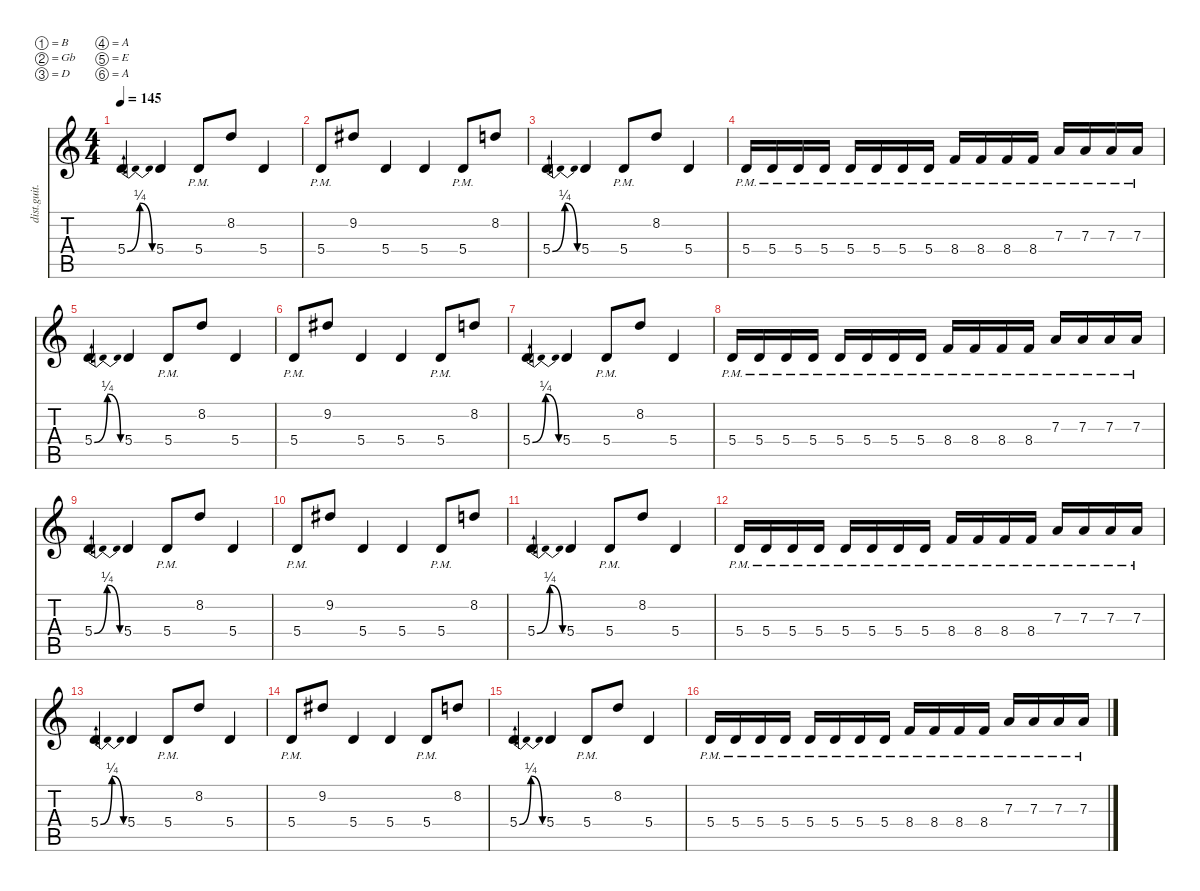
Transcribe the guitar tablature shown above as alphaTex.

\defaultSystemsLayout 4
\hideDynamics
\bracketExtendMode nobrackets
\otherSystemsTrackNameOrientation horizontal
\track ("lead" "dist.guit.") {instrument distortionguitar}
\staff {score tabs}
\tuning (B3 Gb3 D3 A2 E2 A1)
\ts (4 4)
\tempo 145
\clef g2
\ks c
5.4{be (bendrelease 0 0 10.2 1 20.4 1 30 0)}.4{dy mf instrument distortionguitar beam Up} 5.4.4{beam Up} 5.4{pm}.8{beam Up} 8.2.8{beam Up} 5.4.4{beam Up} |
5.4{pm}.8{beam Up} 9.2{acc #}.8{beam Up} 5.4.4{beam Up} 5.4.4{beam Up} 5.4{pm}.8{beam Up} 8.2.8{beam Up} |
5.4{be (bendrelease 0 0 10.2 1 20.4 1 30 0)}.4{beam Up} 5.4.4{beam Up} 5.4{pm}.8{beam Up} 8.2.8{beam Up} 5.4.4{beam Up} |
5.4{pm}.16{beam Up} 5.4{pm}.16{beam Up} 5.4{pm}.16{beam Up} 5.4{pm}.16{beam Up} 5.4{pm}.16{beam Up} 5.4{pm}.16{beam Up} 5.4{pm}.16{beam Up} 5.4{pm}.16{beam Up} 8.4{pm}.16{beam Up} 8.4{pm}.16{beam Up} 8.4{pm}.16{beam Up} 8.4{pm}.16{beam Up} 7.3{pm}.16{beam Up} 7.3{pm}.16{beam Up} 7.3{pm}.16{beam Up} 7.3{pm}.16{beam Up} |
5.4{be (bendrelease 0 0 10.2 1 20.4 1 30 0)}.4{beam Up} 5.4.4{beam Up} 5.4{pm}.8{beam Up} 8.2.8{beam Up} 5.4.4{beam Up} |
5.4{pm}.8{beam Up} 9.2{acc #}.8{beam Up} 5.4.4{beam Up} 5.4.4{beam Up} 5.4{pm}.8{beam Up} 8.2.8{beam Up} |
5.4{be (bendrelease 0 0 10.2 1 20.4 1 30 0)}.4{beam Up} 5.4.4{beam Up} 5.4{pm}.8{beam Up} 8.2.8{beam Up} 5.4.4{beam Up} |
5.4{pm}.16{beam Up} 5.4{pm}.16{beam Up} 5.4{pm}.16{beam Up} 5.4{pm}.16{beam Up} 5.4{pm}.16{beam Up} 5.4{pm}.16{beam Up} 5.4{pm}.16{beam Up} 5.4{pm}.16{beam Up} 8.4{pm}.16{beam Up} 8.4{pm}.16{beam Up} 8.4{pm}.16{beam Up} 8.4{pm}.16{beam Up} 7.3{pm}.16{beam Up} 7.3{pm}.16{beam Up} 7.3{pm}.16{beam Up} 7.3{pm}.16{beam Up} |
5.4{be (bendrelease 0 0 10.2 1 20.4 1 30 0)}.4{beam Up} 5.4.4{beam Up} 5.4{pm}.8{beam Up} 8.2.8{beam Up} 5.4.4{beam Up} |
5.4{pm}.8{beam Up} 9.2{acc #}.8{beam Up} 5.4.4{beam Up} 5.4.4{beam Up} 5.4{pm}.8{beam Up} 8.2.8{beam Up} |
5.4{be (bendrelease 0 0 10.2 1 20.4 1 30 0)}.4{beam Up} 5.4.4{beam Up} 5.4{pm}.8{beam Up} 8.2.8{beam Up} 5.4.4{beam Up} |
5.4{pm}.16{beam Up} 5.4{pm}.16{beam Up} 5.4{pm}.16{beam Up} 5.4{pm}.16{beam Up} 5.4{pm}.16{beam Up} 5.4{pm}.16{beam Up} 5.4{pm}.16{beam Up} 5.4{pm}.16{beam Up} 8.4{pm}.16{beam Up} 8.4{pm}.16{beam Up} 8.4{pm}.16{beam Up} 8.4{pm}.16{beam Up} 7.3{pm}.16{beam Up} 7.3{pm}.16{beam Up} 7.3{pm}.16{beam Up} 7.3{pm}.16{beam Up} |
5.4{be (bendrelease 0 0 10.2 1 20.4 1 30 0)}.4{beam Up} 5.4.4{beam Up} 5.4{pm}.8{beam Up} 8.2.8{beam Up} 5.4.4{beam Up} |
5.4{pm}.8{beam Up} 9.2{acc #}.8{beam Up} 5.4.4{beam Up} 5.4.4{beam Up} 5.4{pm}.8{beam Up} 8.2.8{beam Up} |
5.4{be (bendrelease 0 0 10.2 1 20.4 1 30 0)}.4{beam Up} 5.4.4{beam Up} 5.4{pm}.8{beam Up} 8.2.8{beam Up} 5.4.4{beam Up} |
5.4{pm}.16{beam Up} 5.4{pm}.16{beam Up} 5.4{pm}.16{beam Up} 5.4{pm}.16{beam Up} 5.4{pm}.16{beam Up} 5.4{pm}.16{beam Up} 5.4{pm}.16{beam Up} 5.4{pm}.16{beam Up} 8.4{pm}.16{beam Up} 8.4{pm}.16{beam Up} 8.4{pm}.16{beam Up} 8.4{pm}.16{beam Up} 7.3{pm}.16{beam Up} 7.3{pm}.16{beam Up} 7.3{pm}.16{beam Up} 7.3{pm}.16{beam Up}
